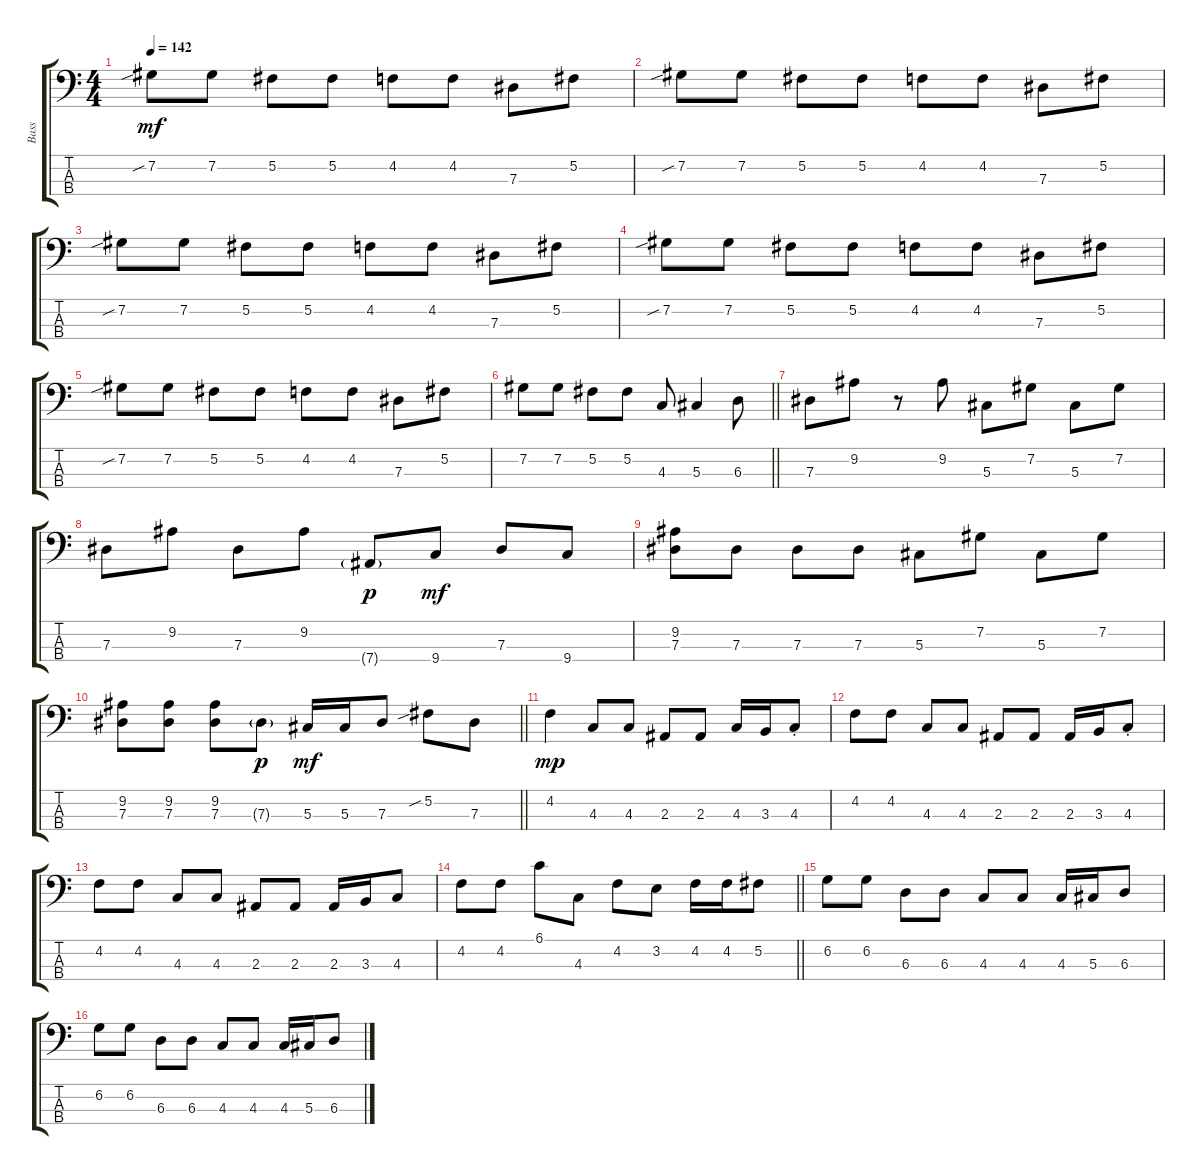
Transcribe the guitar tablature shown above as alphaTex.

\track ("Bass" "Bass") {instrument electricbassfinger}
\staff {score tabs}
\tuning (Gb2 Db2 Ab1 Eb1) {hide}
\ts (4 4)
\tempo 142
\clef f4
\ks c
7.2{sib}.8{dy mf} 7.2.8 5.2.8 5.2.8 4.2.8 4.2.8 7.3.8 5.2.8 |
7.2{sib}.8 7.2.8 5.2.8 5.2.8 4.2.8 4.2.8 7.3.8 5.2.8 |
7.2{sib}.8 7.2.8 5.2.8 5.2.8 4.2.8 4.2.8 7.3.8 5.2.8 |
7.2{sib}.8 7.2.8 5.2.8 5.2.8 4.2.8 4.2.8 7.3.8 5.2.8 |
7.2{sib}.8 7.2.8 5.2.8 5.2.8 4.2.8 4.2.8 7.3.8 5.2.8 |
\barLineRight lightlight
7.2.8 7.2.8 5.2.8 5.2.8 4.3.8 5.3.4 6.3.8 |
7.3.8 9.2.8 r.8 9.2.8 5.3.8 7.2.8 5.3.8 7.2.8 |
7.3.8 9.2.8 7.3.8 9.2.8 7.4{g}.8{dy p} 9.4.8{dy mf} 7.3.8 9.4.8 |
(9.2 7.3).8 7.3.8 7.3.8 7.3.8 5.3.8 7.2.8 5.3.8 7.2.8 |
\barLineRight lightlight
(9.2 7.3).8 (9.2 7.3).8 (9.2 7.3).8 7.3{g}.8{dy p} 5.3.16{dy mf} 5.3.16 7.3.8 5.2{sib}.8 7.3.8 |
4.2.4{dy mp} 4.3.8 4.3.8 2.3.8 2.3.8 4.3.16 3.3.16 4.3{st}.8 |
4.2.8 4.2.8 4.3.8 4.3.8 2.3.8 2.3.8 2.3.16 3.3.16 4.3{st}.8 |
4.2.8 4.2.8 4.3.8 4.3.8 2.3.8 2.3.8 2.3.16 3.3.16 4.3.8 |
\barLineRight lightlight
4.2.8 4.2.8 6.1.8 4.3.8 4.2.8 3.2.8 4.2.16 4.2.16 5.2.8 |
6.2.8 6.2.8 6.3.8 6.3.8 4.3.8 4.3.8 4.3.16 5.3.16 6.3.8 |
6.2.8 6.2.8 6.3.8 6.3.8 4.3.8 4.3.8 4.3.16 5.3.16 6.3.8
